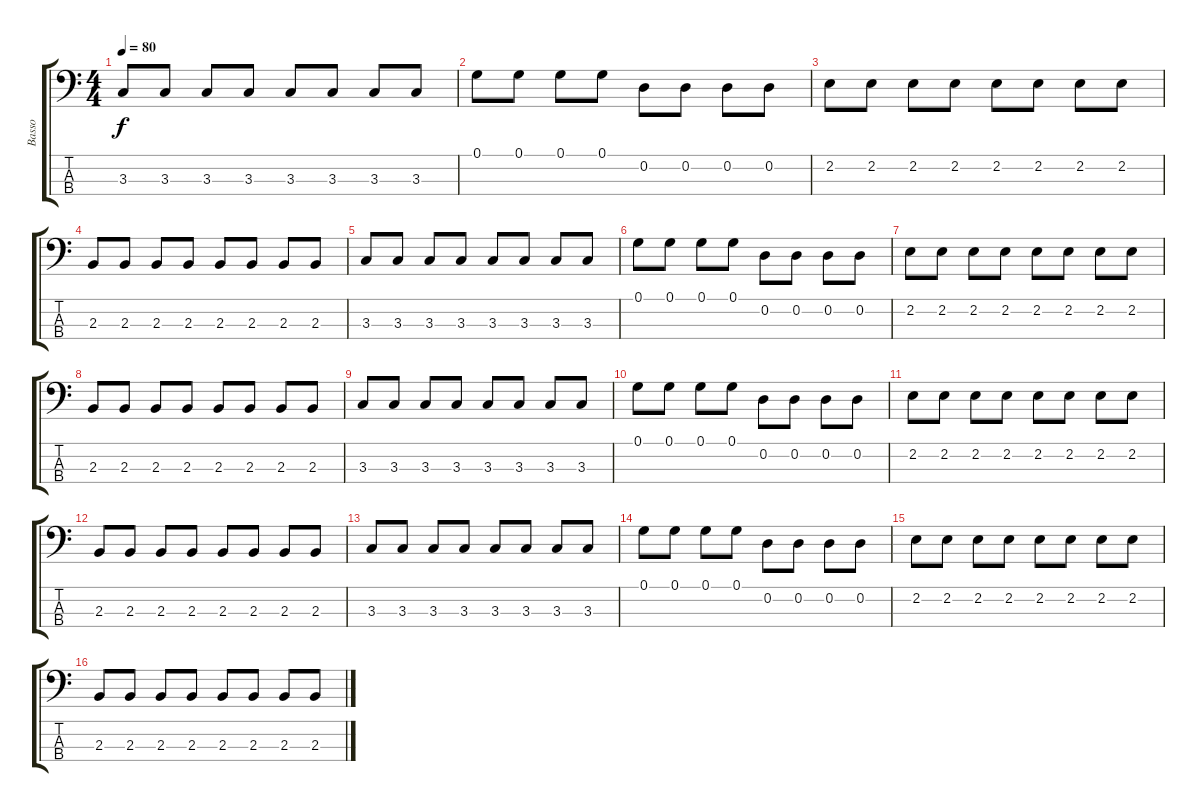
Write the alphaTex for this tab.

\track ("Basso" "Basso") {instrument electricbassfinger}
\staff {score tabs}
\tuning (G2 D2 A1 E1) {hide}
\ts (4 4)
\tempo 80
\clef f4
\ks c
3.3.8{dy f} 3.3.8 3.3.8 3.3.8 3.3.8 3.3.8 3.3.8 3.3.8 |
0.1.8 0.1.8 0.1.8 0.1.8 0.2.8 0.2.8 0.2.8 0.2.8 |
2.2.8 2.2.8 2.2.8 2.2.8 2.2.8 2.2.8 2.2.8 2.2.8 |
2.3.8 2.3.8 2.3.8 2.3.8 2.3.8 2.3.8 2.3.8 2.3.8 |
3.3.8 3.3.8 3.3.8 3.3.8 3.3.8 3.3.8 3.3.8 3.3.8 |
0.1.8 0.1.8 0.1.8 0.1.8 0.2.8 0.2.8 0.2.8 0.2.8 |
2.2.8 2.2.8 2.2.8 2.2.8 2.2.8 2.2.8 2.2.8 2.2.8 |
2.3.8 2.3.8 2.3.8 2.3.8 2.3.8 2.3.8 2.3.8 2.3.8 |
3.3.8 3.3.8 3.3.8 3.3.8 3.3.8 3.3.8 3.3.8 3.3.8 |
0.1.8 0.1.8 0.1.8 0.1.8 0.2.8 0.2.8 0.2.8 0.2.8 |
2.2.8 2.2.8 2.2.8 2.2.8 2.2.8 2.2.8 2.2.8 2.2.8 |
2.3.8 2.3.8 2.3.8 2.3.8 2.3.8 2.3.8 2.3.8 2.3.8 |
3.3.8 3.3.8 3.3.8 3.3.8 3.3.8 3.3.8 3.3.8 3.3.8 |
0.1.8 0.1.8 0.1.8 0.1.8 0.2.8 0.2.8 0.2.8 0.2.8 |
2.2.8 2.2.8 2.2.8 2.2.8 2.2.8 2.2.8 2.2.8 2.2.8 |
2.3.8 2.3.8 2.3.8 2.3.8 2.3.8 2.3.8 2.3.8 2.3.8
